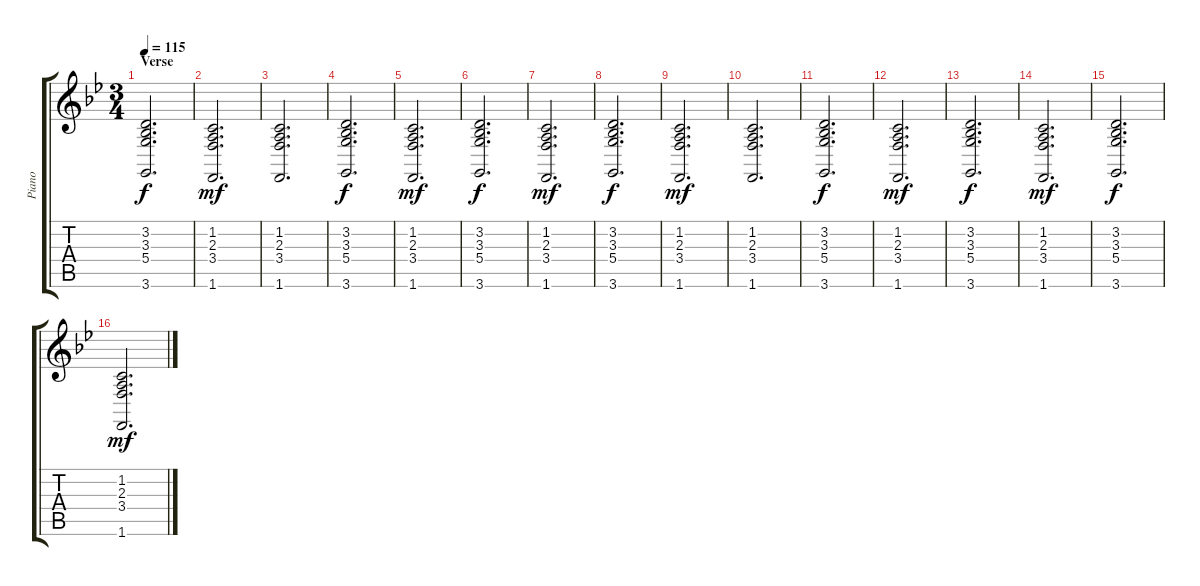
\track ("Piano" "Piano") {instrument acousticgrandpiano}
\staff {score tabs}
\tuning (E4 B3 G3 D3 A2 E2) {hide}
\ts (3 4)
\section ("" "Verse")
\tempo 115
\clef g2
\ks gminor
(3.2 3.3 5.4 3.6).2{d dy f} |
(1.2 2.3 3.4 1.6).2{d dy mf} |
(1.2 2.3 3.4 1.6).2{d} |
(3.2 3.3 5.4 3.6).2{d dy f} |
(1.2 2.3 3.4 1.6).2{d dy mf} |
(3.2 3.3 5.4 3.6).2{d dy f} |
(1.2 2.3 3.4 1.6).2{d dy mf} |
(3.2 3.3 5.4 3.6).2{d dy f} |
(1.2 2.3 3.4 1.6).2{d dy mf} |
(1.2 2.3 3.4 1.6).2{d} |
(3.2 3.3 5.4 3.6).2{d dy f} |
(1.2 2.3 3.4 1.6).2{d dy mf} |
(3.2 3.3 5.4 3.6).2{d dy f} |
(1.2 2.3 3.4 1.6).2{d dy mf} |
(3.2 3.3 5.4 3.6).2{d dy f} |
(1.2 2.3 3.4 1.6).2{d dy mf}
